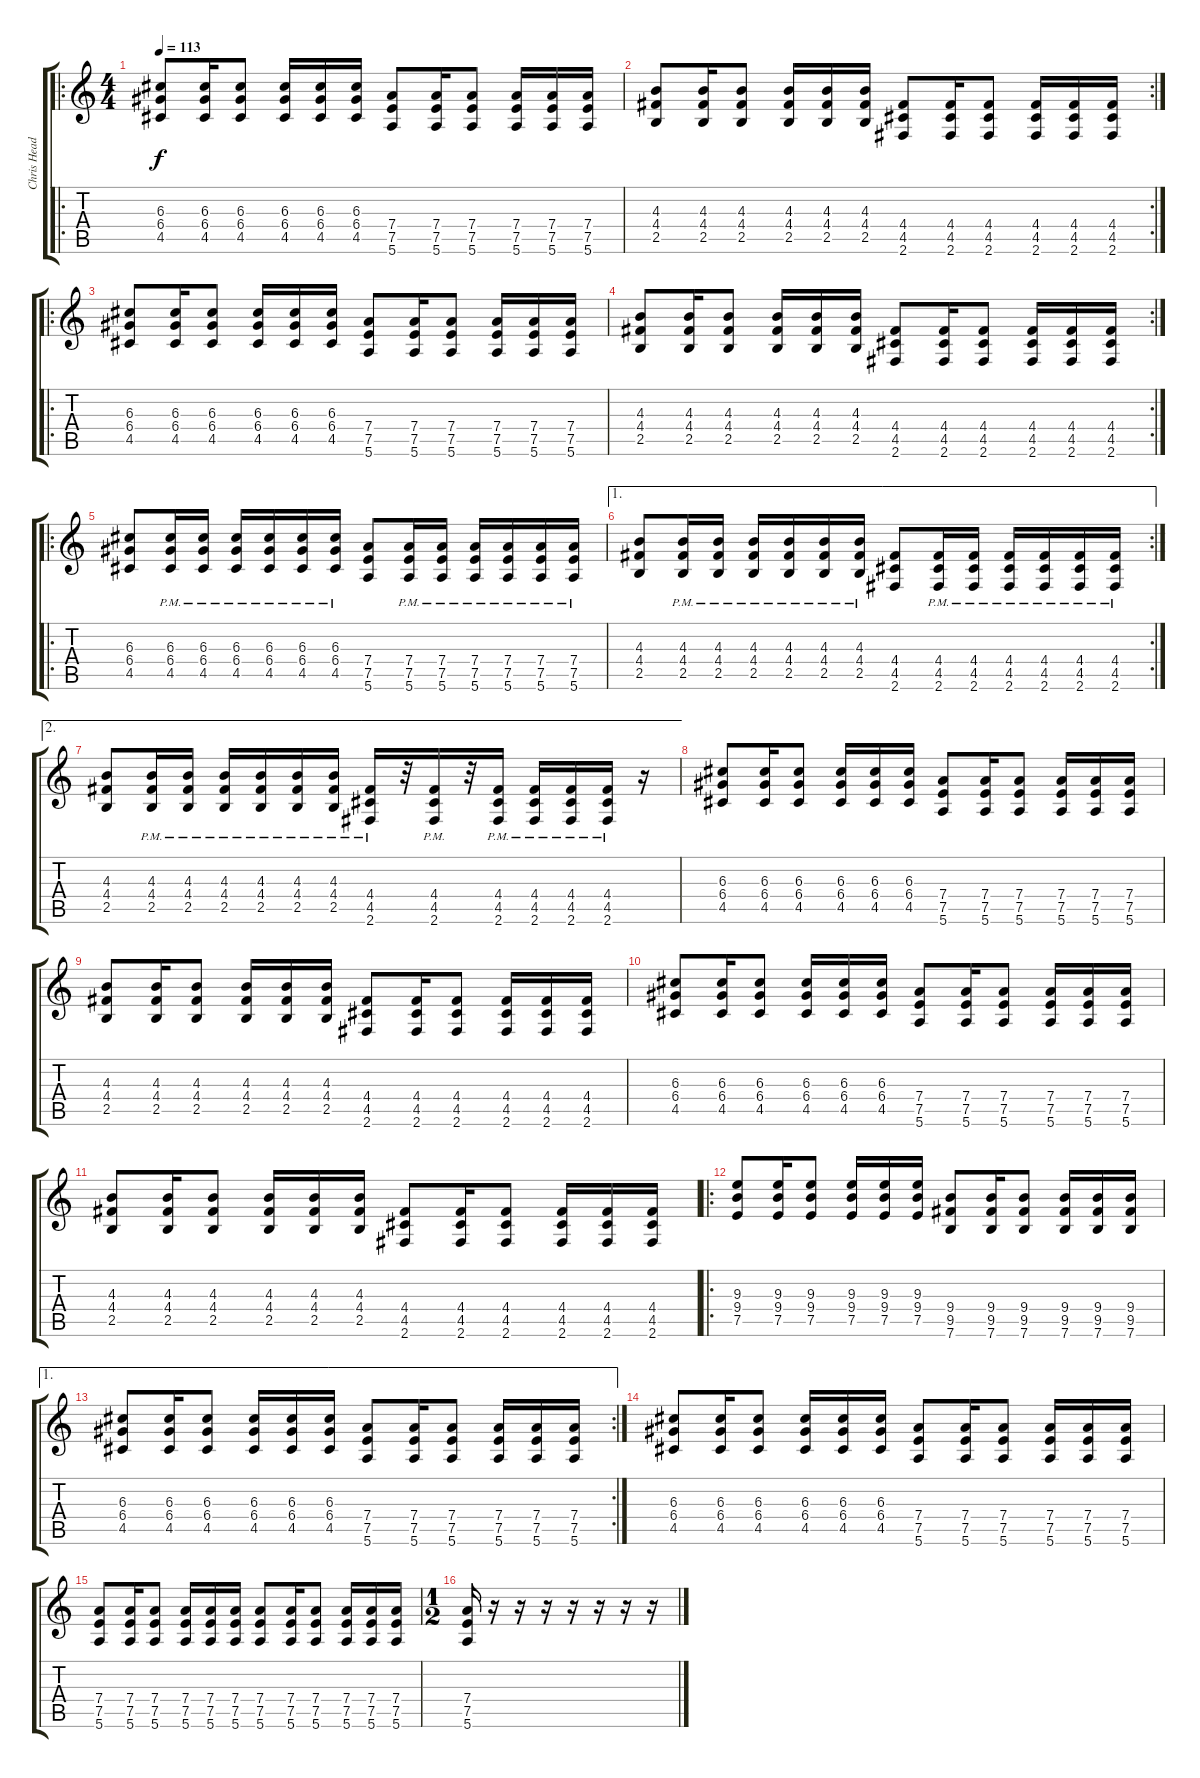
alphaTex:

\track ("Chris Head" "Chris Head") {instrument distortionguitar}
\staff {score tabs}
\tuning (E4 B3 G3 D3 A2 E2) {hide}
\ro
\ts (4 4)
\tempo 113
\clef g2
\ks c
(6.3 6.4 4.5).8{dy f} (6.3 6.4 4.5).16 (6.3 6.4 4.5).8 (6.3 6.4 4.5).16 (6.3 6.4 4.5).16 (6.3 6.4 4.5).16 (7.4 7.5 5.6).8 (7.4 7.5 5.6).16 (7.4 7.5 5.6).8 (7.4 7.5 5.6).16 (7.4 7.5 5.6).16 (7.4 7.5 5.6).16 |
\rc 2
(4.3 4.4 2.5).8 (4.3 4.4 2.5).16 (4.3 4.4 2.5).8 (4.3 4.4 2.5).16 (4.3 4.4 2.5).16 (4.3 4.4 2.5).16 (4.4 4.5 2.6).8 (4.4 4.5 2.6).16 (4.4 4.5 2.6).8 (4.4 4.5 2.6).16 (4.4 4.5 2.6).16 (4.4 4.5 2.6).16 |
\ro
(6.3 6.4 4.5).8 (6.3 6.4 4.5).16 (6.3 6.4 4.5).8 (6.3 6.4 4.5).16 (6.3 6.4 4.5).16 (6.3 6.4 4.5).16 (7.4 7.5 5.6).8 (7.4 7.5 5.6).16 (7.4 7.5 5.6).8 (7.4 7.5 5.6).16 (7.4 7.5 5.6).16 (7.4 7.5 5.6).16 |
\rc 2
(4.3 4.4 2.5).8 (4.3 4.4 2.5).16 (4.3 4.4 2.5).8 (4.3 4.4 2.5).16 (4.3 4.4 2.5).16 (4.3 4.4 2.5).16 (4.4 4.5 2.6).8 (4.4 4.5 2.6).16 (4.4 4.5 2.6).8 (4.4 4.5 2.6).16 (4.4 4.5 2.6).16 (4.4 4.5 2.6).16 |
\ro
(6.3 6.4 4.5).8 (6.3{pm} 6.4{pm} 4.5{pm}).16 (6.3{pm} 6.4{pm} 4.5{pm}).16 (6.3{pm} 6.4{pm} 4.5{pm}).16 (6.3{pm} 6.4{pm} 4.5{pm}).16 (6.3{pm} 6.4{pm} 4.5{pm}).16 (6.3{pm} 6.4{pm} 4.5{pm}).16 (7.4 7.5 5.6).8 (7.4{pm} 7.5{pm} 5.6{pm}).16 (7.4{pm} 7.5{pm} 5.6{pm}).16 (7.4{pm} 7.5{pm} 5.6{pm}).16 (7.4{pm} 7.5{pm} 5.6{pm}).16 (7.4{pm} 7.5{pm} 5.6{pm}).16 (7.4{pm} 7.5{pm} 5.6{pm}).16 |
\ae 1
\rc 2
(4.3 4.4 2.5).8 (4.3{pm} 4.4{pm} 2.5{pm}).16 (4.3{pm} 4.4{pm} 2.5{pm}).16 (4.3{pm} 4.4{pm} 2.5{pm}).16 (4.3{pm} 4.4{pm} 2.5{pm}).16 (4.3{pm} 4.4{pm} 2.5{pm}).16 (4.3{pm} 4.4{pm} 2.5{pm}).16 (4.4 4.5 2.6).8 (4.4{pm} 4.5{pm} 2.6{pm}).16 (4.4{pm} 4.5{pm} 2.6{pm}).16 (4.4{pm} 4.5{pm} 2.6{pm}).16 (4.4{pm} 4.5{pm} 2.6{pm}).16 (4.4{pm} 4.5{pm} 2.6{pm}).16 (4.4{pm} 4.5{pm} 2.6{pm}).16 |
\ae 2
(4.3 4.4 2.5).8 (4.3{pm} 4.4{pm} 2.5{pm}).16 (4.3{pm} 4.4{pm} 2.5{pm}).16 (4.3{pm} 4.4{pm} 2.5{pm}).16 (4.3{pm} 4.4{pm} 2.5{pm}).16 (4.3{pm} 4.4{pm} 2.5{pm}).16 (4.3{pm} 4.4{pm} 2.5{pm}).16 (4.4{pm} 4.5{pm} 2.6{pm}).16 r.32 (4.4{pm} 4.5{pm} 2.6{pm}).16 r.32 (4.4{pm} 4.5{pm} 2.6{pm}).16 (4.4{pm} 4.5{pm} 2.6{pm}).16 (4.4{pm} 4.5{pm} 2.6{pm}).16 (4.4{pm} 4.5{pm} 2.6{pm}).16 r.16 |
(6.3 6.4 4.5).8 (6.3 6.4 4.5).16 (6.3 6.4 4.5).8 (6.3 6.4 4.5).16 (6.3 6.4 4.5).16 (6.3 6.4 4.5).16 (7.4 7.5 5.6).8 (7.4 7.5 5.6).16 (7.4 7.5 5.6).8 (7.4 7.5 5.6).16 (7.4 7.5 5.6).16 (7.4 7.5 5.6).16 |
(4.3 4.4 2.5).8 (4.3 4.4 2.5).16 (4.3 4.4 2.5).8 (4.3 4.4 2.5).16 (4.3 4.4 2.5).16 (4.3 4.4 2.5).16 (4.4 4.5 2.6).8 (4.4 4.5 2.6).16 (4.4 4.5 2.6).8 (4.4 4.5 2.6).16 (4.4 4.5 2.6).16 (4.4 4.5 2.6).16 |
(6.3 6.4 4.5).8 (6.3 6.4 4.5).16 (6.3 6.4 4.5).8 (6.3 6.4 4.5).16 (6.3 6.4 4.5).16 (6.3 6.4 4.5).16 (7.4 7.5 5.6).8 (7.4 7.5 5.6).16 (7.4 7.5 5.6).8 (7.4 7.5 5.6).16 (7.4 7.5 5.6).16 (7.4 7.5 5.6).16 |
(4.3 4.4 2.5).8 (4.3 4.4 2.5).16 (4.3 4.4 2.5).8 (4.3 4.4 2.5).16 (4.3 4.4 2.5).16 (4.3 4.4 2.5).16 (4.4 4.5 2.6).8 (4.4 4.5 2.6).16 (4.4 4.5 2.6).8 (4.4 4.5 2.6).16 (4.4 4.5 2.6).16 (4.4 4.5 2.6).16 |
\ro
(9.3 9.4 7.5).8 (9.3 9.4 7.5).16 (9.3 9.4 7.5).8 (9.3 9.4 7.5).16 (9.3 9.4 7.5).16 (9.3 9.4 7.5).16 (9.4 9.5 7.6).8 (9.4 9.5 7.6).16 (9.4 9.5 7.6).8 (9.4 9.5 7.6).16 (9.4 9.5 7.6).16 (9.4 9.5 7.6).16 |
\ae 1
\rc 2
(6.3 6.4 4.5).8 (6.3 6.4 4.5).16 (6.3 6.4 4.5).8 (6.3 6.4 4.5).16 (6.3 6.4 4.5).16 (6.3 6.4 4.5).16 (7.4 7.5 5.6).8 (7.4 7.5 5.6).16 (7.4 7.5 5.6).8 (7.4 7.5 5.6).16 (7.4 7.5 5.6).16 (7.4 7.5 5.6).16 |
(6.3 6.4 4.5).8 (6.3 6.4 4.5).16 (6.3 6.4 4.5).8 (6.3 6.4 4.5).16 (6.3 6.4 4.5).16 (6.3 6.4 4.5).16 (7.4 7.5 5.6).8 (7.4 7.5 5.6).16 (7.4 7.5 5.6).8 (7.4 7.5 5.6).16 (7.4 7.5 5.6).16 (7.4 7.5 5.6).16 |
(7.4 7.5 5.6).8 (7.4 7.5 5.6).16 (7.4 7.5 5.6).8 (7.4 7.5 5.6).16 (7.4 7.5 5.6).16 (7.4 7.5 5.6).16 (7.4 7.5 5.6).8 (7.4 7.5 5.6).16 (7.4 7.5 5.6).8 (7.4 7.5 5.6).16 (7.4 7.5 5.6).16 (7.4 7.5 5.6).16 |
\ts (1 2)
(7.4 7.5 5.6).16 r.16 r.16 r.16 r.16 r.16 r.16 r.16
